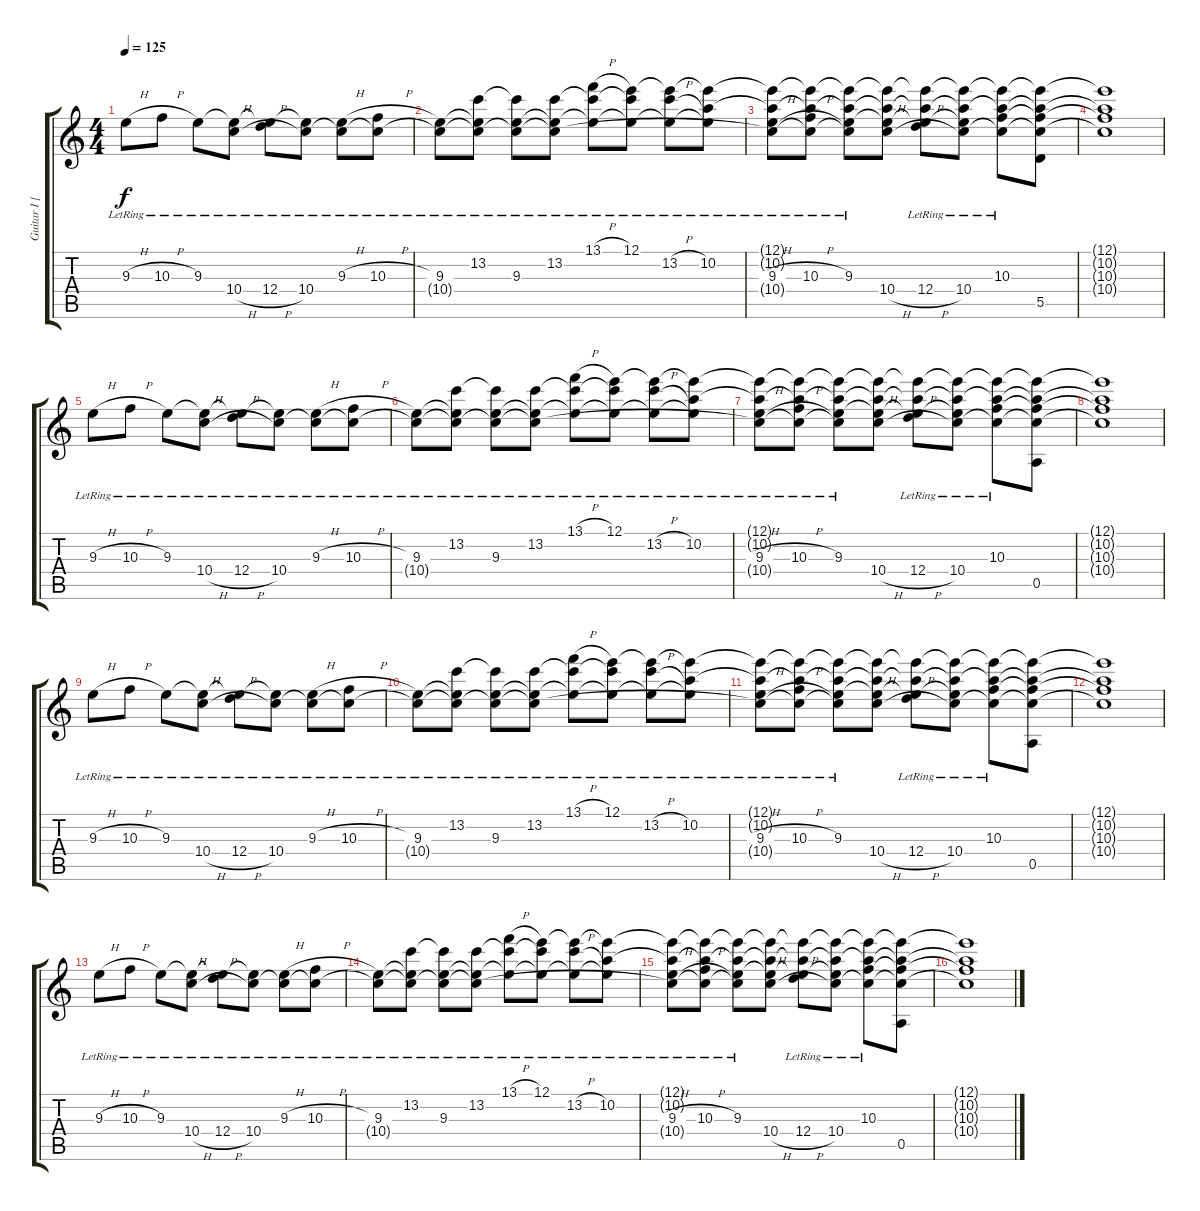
\track ("Guitar I [Eric]" "Guitar I [") {instrument distortionguitar}
\staff {score tabs}
\tuning (E4 B3 G3 D3 A2 D2) {hide}
\ts (4 4)
\tempo 125
\clef g2
\ks c
9.3{h lr}.8{dy f} 10.3{h lr}.8 9.3{lr}.8 (9.3{t} 10.4{h lr}).8 (9.3{t} 12.4{h lr}).8 (9.3{t} 10.4{lr}).8 (9.3{h lr} 10.4{t}).8 (10.3{h lr} 10.4{t}).8 |
(9.3{lr} 10.4{t}).8 (13.2{lr} 9.3{t} 10.4{t}).8 (13.2{t} 9.3{lr} 10.4{t}).8 (13.2{lr} 9.3{t} 10.4{t}).8 (13.1{h lr} 13.2{t} 9.3{t}).8 (12.1{lr} 13.2{t} 9.3{t}).8 (12.1{t} 13.2{h lr} 9.3{t}).8 (12.1{t} 10.2{lr} 9.3{t}).8 |
(12.1{t} 10.2{t} 9.3{h lr} 10.4{t}).8 (12.1{t} 10.2{t} 10.3{h lr} 10.4{t}).8 (12.1{t} 10.2{t} 9.3{lr} 10.4{t}).8 (12.1{t} 10.2{t} 9.3{t} 10.4{h}).8 (12.1{t} 10.2{t} 9.3{t} 12.4{h lr}).8 (12.1{t} 10.2{t} 9.3{t} 10.4{lr}).8 (12.1{t} 10.2{t} 10.3{lr} 10.4{t}).8 (12.1{t} 10.2{t} 10.3{t} 10.4{t} 5.5{t}).8 |
(12.1{t} 10.2{t} 10.3{t} 10.4{t}).1 |
9.3{h lr}.8 10.3{h lr}.8 9.3{lr}.8 (9.3{t} 10.4{h lr}).8 (9.3{t} 12.4{h lr}).8 (9.3{t} 10.4{lr}).8 (9.3{h lr} 10.4{t}).8 (10.3{h lr} 10.4{t}).8 |
(9.3{lr} 10.4{t}).8 (13.2{lr} 9.3{t} 10.4{t}).8 (13.2{t} 9.3{lr} 10.4{t}).8 (13.2{lr} 9.3{t} 10.4{t}).8 (13.1{h lr} 13.2{t} 9.3{t}).8 (12.1{lr} 13.2{t} 9.3{t}).8 (12.1{t} 13.2{h lr} 9.3{t}).8 (12.1{t} 10.2{lr} 9.3{t}).8 |
(12.1{t} 10.2{t} 9.3{h lr} 10.4{t}).8 (12.1{t} 10.2{t} 10.3{h lr} 10.4{t}).8 (12.1{t} 10.2{t} 9.3{lr} 10.4{t}).8 (12.1{t} 10.2{t} 9.3{t} 10.4{h}).8 (12.1{t} 10.2{t} 9.3{t} 12.4{h lr}).8 (12.1{t} 10.2{t} 9.3{t} 10.4{lr}).8 (12.1{t} 10.2{t} 10.3{lr} 10.4{t}).8 (12.1{t} 10.2{t} 10.3{t} 10.4{t} 0.5).8 |
(12.1{t} 10.2{t} 10.3{t} 10.4{t}).1 |
9.3{h lr}.8 10.3{h lr}.8 9.3{lr}.8 (9.3{t} 10.4{h lr}).8 (9.3{t} 12.4{h lr}).8 (9.3{t} 10.4{lr}).8 (9.3{h lr} 10.4{t}).8 (10.3{h lr} 10.4{t}).8 |
(9.3{lr} 10.4{t}).8 (13.2{lr} 9.3{t} 10.4{t}).8 (13.2{t} 9.3{lr} 10.4{t}).8 (13.2{lr} 9.3{t} 10.4{t}).8 (13.1{h lr} 13.2{t} 9.3{t}).8 (12.1{lr} 13.2{t} 9.3{t}).8 (12.1{t} 13.2{h lr} 9.3{t}).8 (12.1{t} 10.2{lr} 9.3{t}).8 |
(12.1{t} 10.2{t} 9.3{h lr} 10.4{t}).8 (12.1{t} 10.2{t} 10.3{h lr} 10.4{t}).8 (12.1{t} 10.2{t} 9.3{lr} 10.4{t}).8 (12.1{t} 10.2{t} 9.3{t} 10.4{h}).8 (12.1{t} 10.2{t} 9.3{t} 12.4{h lr}).8 (12.1{t} 10.2{t} 9.3{t} 10.4{lr}).8 (12.1{t} 10.2{t} 10.3{lr} 10.4{t}).8 (12.1{t} 10.2{t} 10.3{t} 10.4{t} 0.5).8 |
(12.1{t} 10.2{t} 10.3{t} 10.4{t}).1 |
9.3{h lr}.8 10.3{h lr}.8 9.3{lr}.8 (9.3{t} 10.4{h lr}).8 (9.3{t} 12.4{h lr}).8 (9.3{t} 10.4{lr}).8 (9.3{h lr} 10.4{t}).8 (10.3{h lr} 10.4{t}).8 |
(9.3{lr} 10.4{t}).8 (13.2{lr} 9.3{t} 10.4{t}).8 (13.2{t} 9.3{lr} 10.4{t}).8 (13.2{lr} 9.3{t} 10.4{t}).8 (13.1{h lr} 13.2{t} 9.3{t}).8 (12.1{lr} 13.2{t} 9.3{t}).8 (12.1{t} 13.2{h lr} 9.3{t}).8 (12.1{t} 10.2{lr} 9.3{t}).8 |
(12.1{t} 10.2{t} 9.3{h lr} 10.4{t}).8 (12.1{t} 10.2{t} 10.3{h lr} 10.4{t}).8 (12.1{t} 10.2{t} 9.3{lr} 10.4{t}).8 (12.1{t} 10.2{t} 9.3{t} 10.4{h}).8 (12.1{t} 10.2{t} 9.3{t} 12.4{h lr}).8 (12.1{t} 10.2{t} 9.3{t} 10.4{lr}).8 (12.1{t} 10.2{t} 10.3{lr} 10.4{t}).8 (12.1{t} 10.2{t} 10.3{t} 10.4{t} 0.5).8 |
(12.1{t} 10.2{t} 10.3{t} 10.4{t}).1
